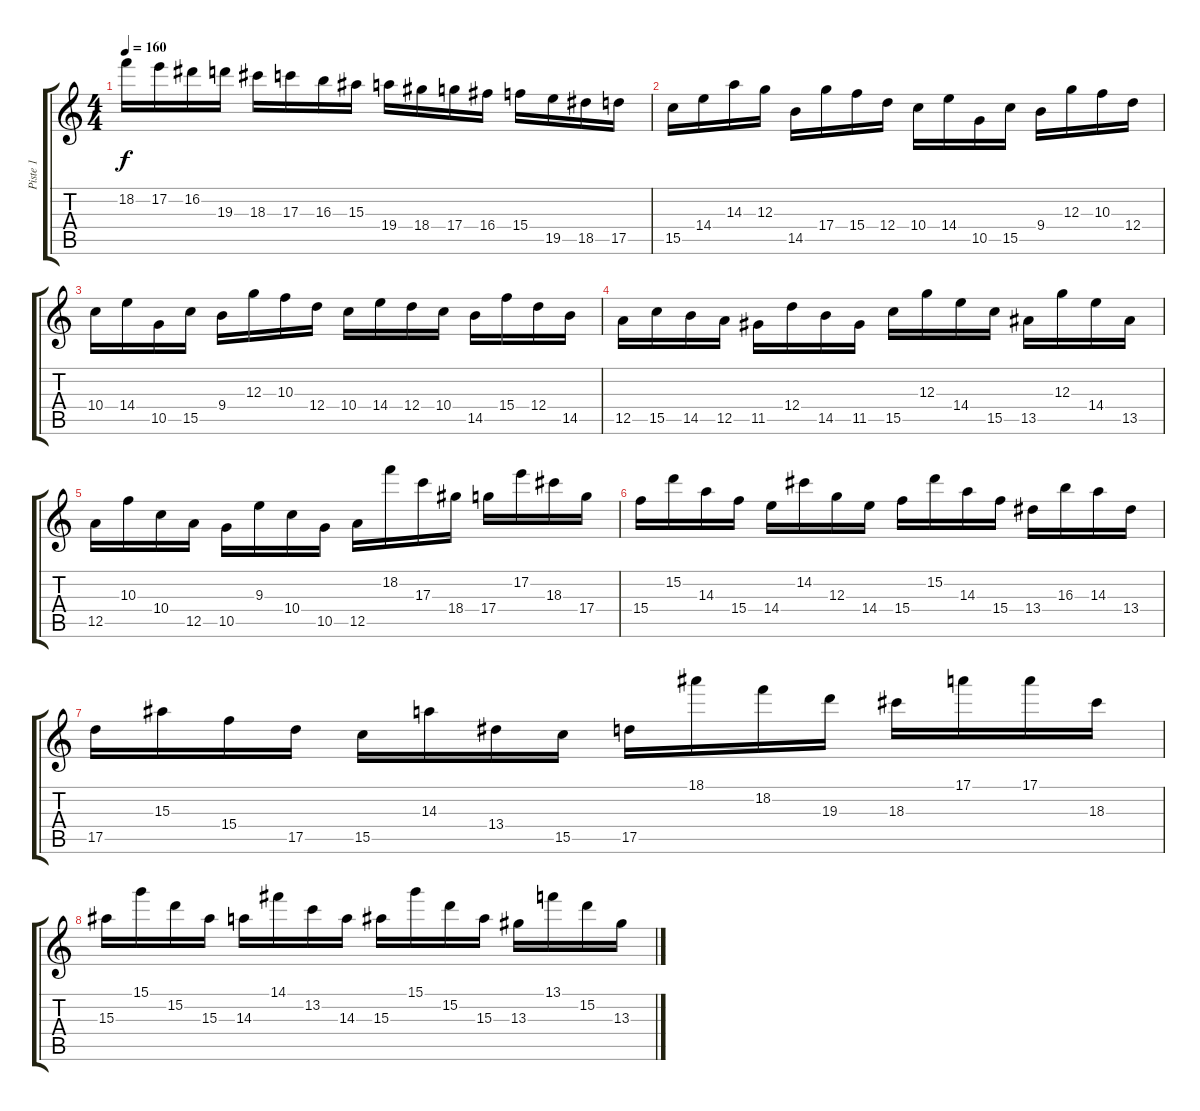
\track ("Piste 1" "Piste 1") {instrument distortionguitar}
\staff {score tabs}
\tuning (E4 B3 G3 D3 A2 E2) {hide}
\ts (4 4)
\tempo 160
\clef g2
\ks c
18.2.16{dy f} 17.2.16 16.2.16 19.3.16 18.3.16 17.3.16 16.3.16 15.3.16 19.4.16 18.4.16 17.4.16 16.4.16 15.4.16 19.5.16 18.5.16 17.5.16 |
15.5.16 14.4.16 14.3.16 12.3.16 14.5.16 17.4.16 15.4.16 12.4.16 10.4.16 14.4.16 10.5.16 15.5.16 9.4.16 12.3.16 10.3.16 12.4.16 |
10.4.16 14.4.16 10.5.16 15.5.16 9.4.16 12.3.16 10.3.16 12.4.16 10.4.16 14.4.16 12.4.16 10.4.16 14.5.16 15.4.16 12.4.16 14.5.16 |
12.5.16 15.5.16 14.5.16 12.5.16 11.5.16 12.4.16 14.5.16 11.5.16 15.5.16 12.3.16 14.4.16 15.5.16 13.5.16 12.3.16 14.4.16 13.5.16 |
12.5.16 10.3.16 10.4.16 12.5.16 10.5.16 9.3.16 10.4.16 10.5.16 12.5.16 18.2.16 17.3.16 18.4.16 17.4.16 17.2.16 18.3.16 17.4.16 |
15.4.16 15.2.16 14.3.16 15.4.16 14.4.16 14.2.16 12.3.16 14.4.16 15.4.16 15.2.16 14.3.16 15.4.16 13.4.16 16.3.16 14.3.16 13.4.16 |
17.5.16 15.3.16 15.4.16 17.5.16 15.5.16 14.3.16 13.4.16 15.5.16 17.5.16 18.1.16 18.2.16 19.3.16 18.3.16 17.1.16 17.1.16 18.3.16 |
15.3.16 15.1.16 15.2.16 15.3.16 14.3.16 14.1.16 13.2.16 14.3.16 15.3.16 15.1.16 15.2.16 15.3.16 13.3.16 13.1.16 15.2.16 13.3.16
